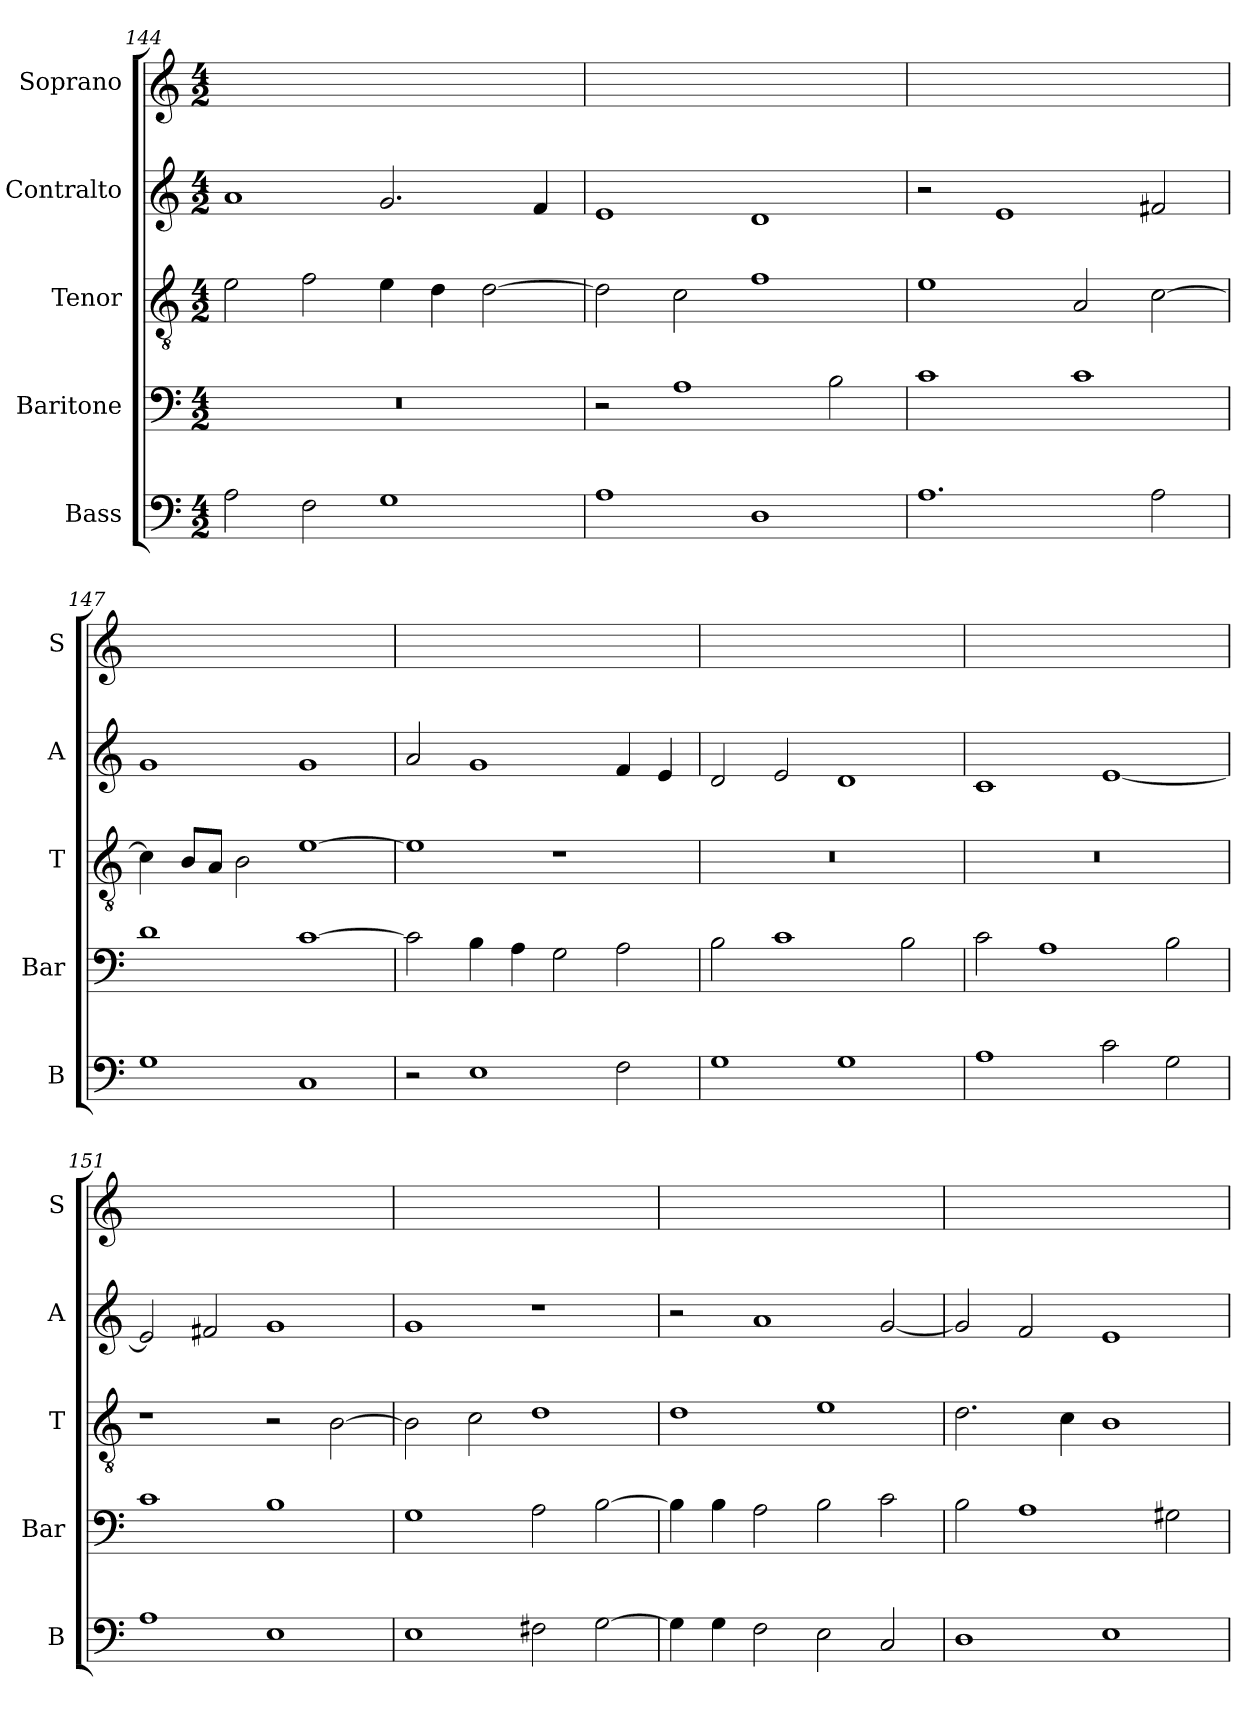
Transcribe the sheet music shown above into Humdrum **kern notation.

**kern	**kern	**kern	**kern	**kern
*part5	*part4	*part3	*part2	*part1
*staff5	*staff4	*staff3	*staff2	*staff1
*I"Bass	*I"Baritone	*I"Tenor	*I"Contralto	*I"Soprano
*I'B	*I'Bar	*I'T	*I'A	*I'S
*clefF4	*clefF4	*clefGv2	*clefG2	*clefG2
*k[]	*k[]	*k[]	*k[]	*k[]
*A:aeo	*A:aeo	*A:aeo	*A:aeo	*A:aeo
*M4/2	*M4/2	*M4/2	*M4/2	*M4/2
=144	=144	=144	=144	=144
2A	0r	2e	1a	0ryy
2F	.	2f	.	.
1G	.	4e	2.g	.
.	.	4d	.	.
.	.	[2d	.	.
.	.	.	4f	.
=145	=145	=145	=145	=145
1A	2r	2d]	1e	0ryy
.	1A	2c	.	.
1D	.	1f	1d	.
.	2B	.	.	.
=146	=146	=146	=146	=146
1.A	1c	1e	2r	0ryy
.	.	.	1e	.
.	1c	2A	.	.
2A	.	[2c	2f#X	.
=147	=147	=147	=147	=147
1G	1d	4c]	1g	0ryy
.	.	8B/L	.	.
.	.	8A/J	.	.
.	.	2B	.	.
1C	[1c	[1e	1g	.
=148	=148	=148	=148	=148
2r	2c]	1e]	2a	0ryy
1E	4B	.	1g	.
.	4A	.	.	.
.	2G	1r	.	.
2F	2A	.	4f	.
.	.	.	4e	.
=149	=149	=149	=149	=149
1G	2B	0r	2d	0ryy
.	1c	.	2e	.
1G	.	.	1d	.
.	2B	.	.	.
=150	=150	=150	=150	=150
1A	2c	0r	1c	0ryy
.	1A	.	.	.
2c	.	.	[1e	.
2G	2B	.	.	.
=151	=151	=151	=151	=151
1A	1c	1r	2e]	0ryy
.	.	.	2f#X	.
1E	1B	2r	1g	.
.	.	[2B	.	.
=152	=152	=152	=152	=152
1E	1G	2B]	1g	0ryy
.	.	2c	.	.
2F#X	2A	1d	1r	.
[2G	[2B	.	.	.
=153	=153	=153	=153	=153
4G]	4B]	1d	2r	0ryy
4G	4B	.	.	.
2F	2A	.	1a	.
2E	2B	1e	.	.
2C	2c	.	[2g	.
=154	=154	=154	=154	=154
1D	2B	2.d	2g]	0ryy
.	1A	.	2f	.
.	.	4c	.	.
1E	.	1B	1e	.
.	2G#X	.	.	.
=	=	=	=	=
*-	*-	*-	*-	*-
